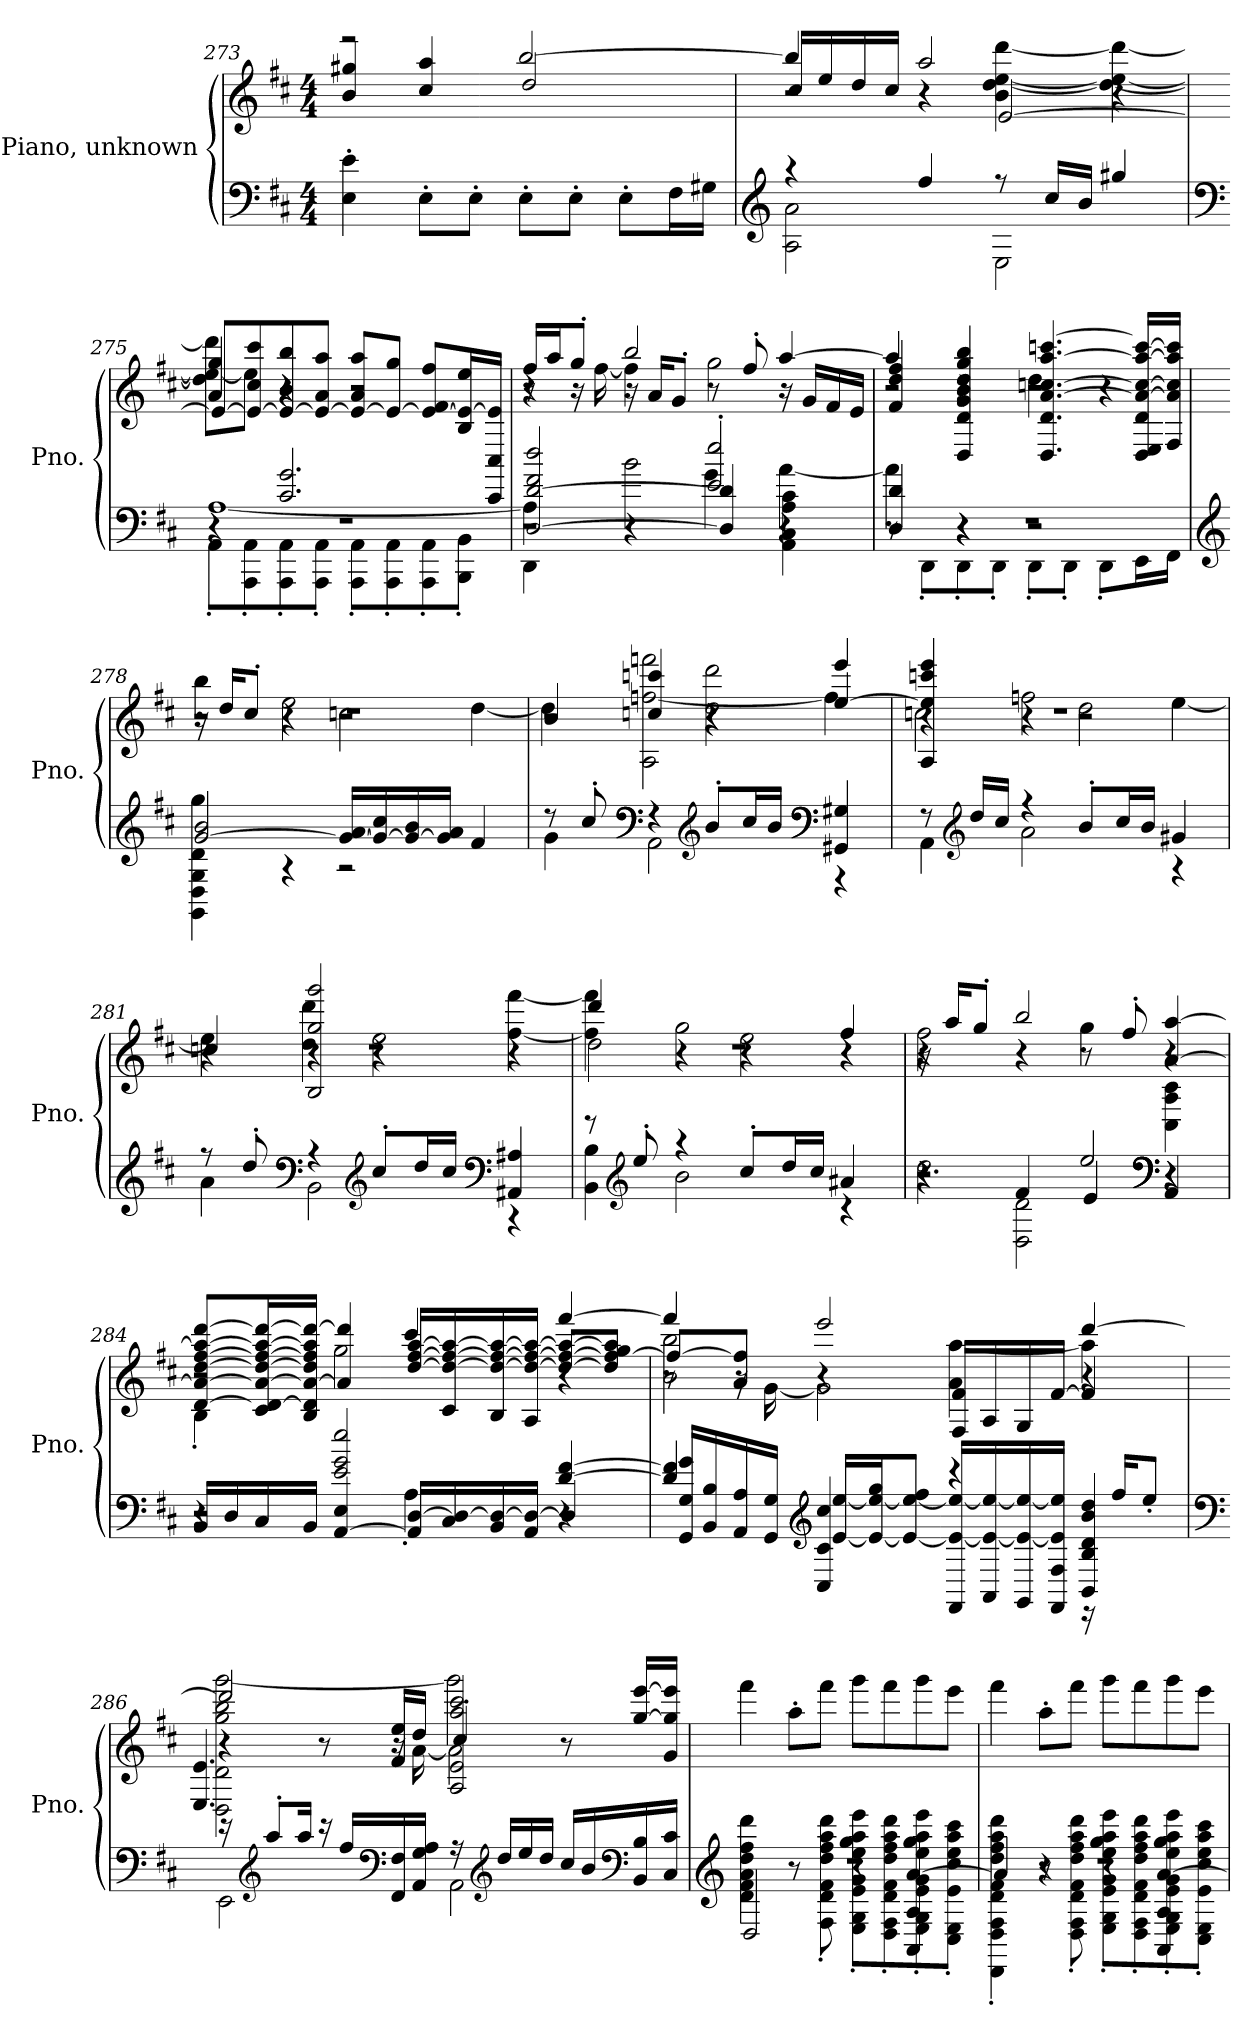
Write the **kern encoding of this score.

**kern	**kern
*part1	*part1
*staff2	*staff1
*I"Piano, unknown	*
*I'Pno.	*
*clefF4	*clefG2
*k[f#c#]	*k[f#c#]
*M4/4	*M4/4
=273	=273
*	*^
4E\' 4e\'	2r	4b/ 4gg#X/
8E'\L	.	4cc#/ 4aa/
8E'\J	.	.
8E'\L	[2bb/	2dd/
8E'\J	.	.
8E'\L	.	.
16F#\L	.	.
16G#X\JJ	.	.
*	*v	*v
=274	=274
*clefG2	*
*^	*^
*	*	*	*^
4r	2A\ 2a\	4bb/]	2r	16cc#/LL
.	.	.	.	16ee/
.	.	.	.	16dd/
.	.	.	.	16cc#/JJ
4ff#/	.	2aa/	.	4r
8r	2E\	.	4b\ [4dd\ [4ee\ [4ddd\	[2e/
16cc#/LL	.	.	.	.
16b/JJ	.	.	.	.
4gg#X/	.	4r	4dd\_ 4ee\_ 4ddd\_	.
*v	*v	*	*	*
!!LO:LB:g=z	!!	!!
=275	=275	=275	=275
*clefF4	*	*	*
*^	*	*	*
*	*^	*	*	*
*	*	*^	*	*	*
1r	[1A	4r	8AA'\L	4a/ 4gg/	8dd\] 8ee\_ 8ddd\]L	8e/L_
.	.	.	8AAA\' 8AA\'	.	8ee\J]	8e/_ 8cc#/ 8ccc#/
.	.	2.c#/ 2.g/	8AAA\' 8AA\'	4r	4r	8e/_ 8b/ 8bb/
.	.	.	8AAA\' 8AA\'J	.	.	8e/_ 8a/ 8aa/J
.	.	.	8AAA\' 8AA\'L	2r	2r	8e/_ 8a/ 8aa/L
.	.	.	8AAA\' 8AA\'	.	.	8e/_ 8gg/J
.	.	.	8AAA\' 8AA\'	.	.	8e/_ 8f#/ 8ff#/L
.	.	.	8BBB\' 8BB\'J	.	.	16B/ 16e/_ 16ee/L
.	.	.	.	.	.	16CC#/ 16C#/ 16e/]JJ
=276	=276	=276	=276	=276	=276	=276
2r	4A\]	[2D/ [2d/ 2f#/ 2dd/	4DD\	4r	8r	16ff#/LL
.	.	.	.	.	.	16aa/J
.	.	.	.	.	16r	8gg'/J
.	.	.	.	.	[16ff#\	.
.	2b\	.	4r	2bb/	4ff#\]	16r
.	.	.	.	.	.	16a/KL
.	.	.	.	.	.	8g'/J
2e/' 2ee/'	.	4D/] 4d/]	4g\	.	2gg\	8r
.	.	.	.	.	.	8ff#'/
.	[4a\	4r	4AA\ 4C#\ 4A\ 4c#\	[4aa/	.	16r
.	.	.	.	.	.	16g/LL
.	.	.	.	.	.	16f#/
.	.	.	.	.	.	16e/JJ
=277	=277	=277	=277	=277	=277	=277
1r	4a\]	4D/ 4d/	8r	4aa/]	2r	4f#/ 4dd/ 4ff#/
.	.	.	8DD'\L	.	.	.
.	4r	4r	8DD'\	4r	.	4D/ 4d/ 4g/ 4b/ 4dd/ 4gg/ 4bb/
.	.	.	8DD'\J	.	.	.
.	2r	2r	8DD'\L	2r	4dd\	4.D/ 4.d/ [4.a/ [4.ccn/ [4.aa/ [4.cccn/
.	.	.	8DD'\J	.	.	.
.	.	.	8DD'\L	.	4r	.
.	.	.	16EE\L	.	.	16D/ 16E/ 16d/ 16a/_ 16cc/_ 16aa/_ 16ccc/_LL
.	.	.	16FF#\JJ	.	.	16F#/ 16a/] 16cc/] 16aa/] 16ccc/]JJ
*v	*v	*v	*v	*	*	*
*	*v	*v	*v
!!LO:LB:g=z
=278	=278
*clefG2	*
*^	*^
*	*	*	*^
*	*	*	*	*^
[2g/ 2b/	4GG\ 4D\ 4G\ 4d\ 4gg\	1r	2r	16r	4bb\
.	.	.	.	16dd/KL	.
.	.	.	.	8cc#'/J	.
.	4r	.	.	4r	2ee\
16g/_ 16a/LL	2r	.	2ccn\	2r	.
16g/_ 16cc#/	.	.	.	.	.
16g/_ 16b/	.	.	.	.	.
16g/] 16a/JJ	.	.	.	.	.
4f#/	.	.	.	.	[4dd\
=279	=279	=279	=279	=279	=279
8r	4g\	2r	2r	4b/	4dd\]
8cc#'/	.	.	.	.	.
*clefF4	*	*	*	*	*
4r	2AA\	.	.	4ccn/ 4cccn/	2A\ [2ffn\ 2fffn\
*clefG2	*	*	*	*	*
8b'/L	.	4r	2dd\ 2ddd\	4r	.
16cc#/L	.	.	.	.	.
16b/JJ	.	.	.	.	.
*clefF4	*	*	*	*	*
4GG#X/ 4G#X/	4r	4eee/	.	[4ee/	4ff\]
=280	=280	=280	=280	=280	=280
8r	4AA\	1r	4r	4A/ 4ee/] 4cccn/ 4eee/	2ccn\
*clefG2	*	*	*	*	*
16dd/LL	.	.	.	.	.
16cc#/JJ	.	.	.	.	.
4r	2a\	.	2ffn\	4r	.
8b'/L	.	.	.	2r	2dd\
16cc#/L	.	.	.	.	.
16b/JJ	.	.	.	.	.
4g#X/	4r	.	[4ee\	.	.
!!LO:LB:g=z	!!	!!	!!
=281	=281	=281	=281	=281	=281
8r	4a\	1r	4ee\]	4ccn/	4r
8dd'/	.	.	.	.	.
*clefF4	*	*	*	*	*
4r	2BB\	.	4r	2B/ 2gg/ 2ggg/	4dd\ 4ddd\
*clefG2	*	*	*	*	*
8cc#'/L	.	.	4r	.	2ee\
16dd/L	.	.	.	.	.
16cc#/JJ	.	.	.	.	.
*clefF4	*	*	*	*	*
4AA#X/ 4A#X/	4r	.	[4ff#\ [4fff#\	4r	.
=282	=282	=282	=282	=282	=282
8r	4BB\ 4B\	1r	4ff#\] 4fff#\]	4ddd/	2dd\
*clefG2	*	*	*	*	*
8ee'/	.	.	.	.	.
4r	2b\	.	2gg\	4r	.
8cc#'/L	.	.	.	4r	2ee\
16dd/L	.	.	.	.	.
16cc#/JJ	.	.	.	.	.
4a#X/	4r	.	4r	4ff#/	.
*	*	*	*	*v	*v
=283	=283	=283	=283	=283
*^	*^	*	*	*
2r	2.dd\	4r	4r	4r	2ff#\	16r
.	.	.	.	.	.	16aa/KL
.	.	.	.	.	.	8gg'/J
.	.	4f#/	2D\ 2d\	2bb/	.	4r
2ee/	.	4e/	.	.	4gg\	8r
.	.	.	.	.	.	8ff#'/
*clefF4	*	*	*	*	*	*
.	4r	4AA/	4r	4r	4C#\ 4A\ 4c#\	[4a/ [4aa/
*	*	*v	*v	*	*	*
!!LO:LB:g=z	!!	!!
=284	=284	=284	=284	=284	=284
4r	2r	16BB/LL	2r	4B'\	[8d/ 8a/_ [8dd/ [8ff#/ 8aa/_ [8ddd/L
.	.	16D/	.	.	.
.	.	16C#/	.	.	16c#/ 16d/_ 16a/_ 16dd/_ 16ff#/_ 16aa/_ 16ddd/_L
.	.	16BB/JJ	.	.	16B/ 16d/] 16a/_ 16dd/] 16ff#/] 16aa/] 16ddd/_JJ
2e/ 2g/ 2ee/	.	[4AA/ 4E/	.	2gg\	4a/] 4ddd/]
.	4A'\	16AA/] [16D/LL	4ccc#/	.	[16dd/ [16ff#/ [16aa/LL
.	.	16C#/ 16D/_	.	.	16c#/ 16dd/_ 16ff#/_ 16aa/_
.	.	16BB/ 16D/_	.	.	16B/ 16dd/_ 16ff#/_ 16aa/_
.	.	16AA/ 16D/_JJ	.	.	16A/ 16dd/_ 16ff#/_ 16aa/_JJ
[4d/ [4f#/	4r	4D/]	[4fff#/	4r	8dd/_ 8ff#/_ 8aa/_L
.	.	.	.	.	8dd/] 8ff#/_ 8gg/ 8aa/]J
*	*v	*v	*	*	*
=285	=285	=285	=285	=285
*	*	*	*	*^
4d/] 4f#/]	16GG/ 16G/ 16g/LL	4fff#/]	2b\ 2bb\	8ff#/L_	8r
.	16BB/ 16B/	.	.	.	.
.	16AA/ 16A/	.	.	8a/ 8ff#/]J	16r
.	16GG/ 16G/JJ	.	.	.	[16g\
*clefG2	*	*	*	*	*
4C#/ 4c#/ 4cc#/	[16e/ [16ee/LL	2eee/	.	4r	2g\]
.	16e/_ 16ee/_ 16gg/J	.	.	.	.
.	8e/_ 8ee/_ 8ff#/J	.	.	.	.
4r	16FF#/ 16e/_ 16ee/_LL	.	4a\ [4aa\	16F#/ 16f#/LL	.
.	16AA/ 16e/_ 16ee/_	.	.	16A/	.
.	16GG/ 16e/_ 16ee/_	.	.	16G/	.
.	16FF#/ 16F#/ 16e/] 16ee/]JJ	.	.	[16f#/JJ	.
4BB/ 4B/ 4d/ 4b/ 4dd/	16r	[4ddd/	4aa\]	4f#/]	4r
.	16ff#/KL	.	.	.	.
.	8ee'/J	.	.	.	.
!!LO:PB:g=z	!!	!!	!!
=286	=286	=286	=286	=286	=286
*clefF4	*	*	*	*	*
16r	2EE\	2ddd/]	2D\ 2d\ 2gg\ 2bb\ [2ggg\	4.E/ 4.e/	4r
*clefG2	*	*	*	*	*
8aa'/L	.	.	.	.	.
16aa/Jk	.	.	.	.	.
16r	.	.	.	.	8r
16ff#/LL	.	.	.	.	.
*clefF4	*	*	*	*	*
16FF#/ 16F#/	.	.	.	16f#/ 16ee/LL	16r
16AA/ 16G/ 16A/JJ	.	.	.	16dd/JJ	[16a\
16r	2AA\	2A/ 2e/ 2aa/ 2ccc#/	2ggg\]	4cc#'/	2a\]
*clefG2	*	*	*	*	*
16dd/LL	.	.	.	.	.
16ee/	.	.	.	.	.
16dd/JJ	.	.	.	.	.
16cc#/LL	.	.	.	8r	.
16b/	.	.	.	.	.
*clefF4	*	*	*	*	*
16BB/ 16B/	.	.	.	[16gg/ [16eee/LL	.
16C#/ 16c#/JJ	.	.	.	16g/ 16gg/] 16eee/]JJ	.
*v	*v	*	*	*	*
*	*v	*v	*v	*v
=287	=287
*clefG2	*
*^	*
*	*^	*
1r	4d\ 4f#\ 4a\ 4dd\ 4ff#\ 4ddd\	2D/	4fff#\
.	8r	.	8aa'\L
.	8F#\' 8d\' 8f#\' 8dd\' 8ff#\' 8aa\' 8ddd\'	.	8fff#\J
.	8E\' 8G\' 8e\' 8g\' 8ee\' 8gg\' 8aa\' 8eee\'L	4r	8ggg\L
.	8D\' 8F#\' 8d\' 8f#\' 8dd\' 8ff#\' 8aa\' 8ddd\'	.	8fff#\
.	8E\' 8G\' 8e\' 8g\' 8ee\' 8gg\' 8aa\' 8eee\'	4AA/ 4A/ [4a/	8ggg\
.	8C#\' 8E\' 8e\' 8cc#\' 8ee\' 8aa\' 8ccc#\'J	.	8eee\J
!!LO:LB:g=z
=288	=288	=288	=288
1r	4DD\' 4D\' 4F#\' 4d\' 4f#\' 4dd\' 4ff#\' 4aa\' 4ddd\'	4a/]	4fff#\
.	8r	4r	8aa'\L
.	8D\' 8F#\' 8d\' 8f#\' 8dd\' 8ff#\' 8aa\' 8ddd\'	.	8fff#\J
.	8E\' 8G\' 8e\' 8g\' 8ee\' 8gg\' 8aa\' 8eee\'L	4r	8ggg\L
.	8D\' 8F#\' 8d\' 8f#\' 8dd\' 8ff#\' 8aa\' 8ddd\'	.	8fff#\
.	8E\' 8G\' 8e\' 8g\' 8ee\' 8gg\' 8aa\' 8eee\'	4AA/ 4A/ [4a/	8ggg\
.	8C#\' 8E\' 8e\' 8cc#\' 8ee\' 8aa\' 8ccc#\'J	.	8eee\J
*v	*v	*v	*
=	=
*-	*-
